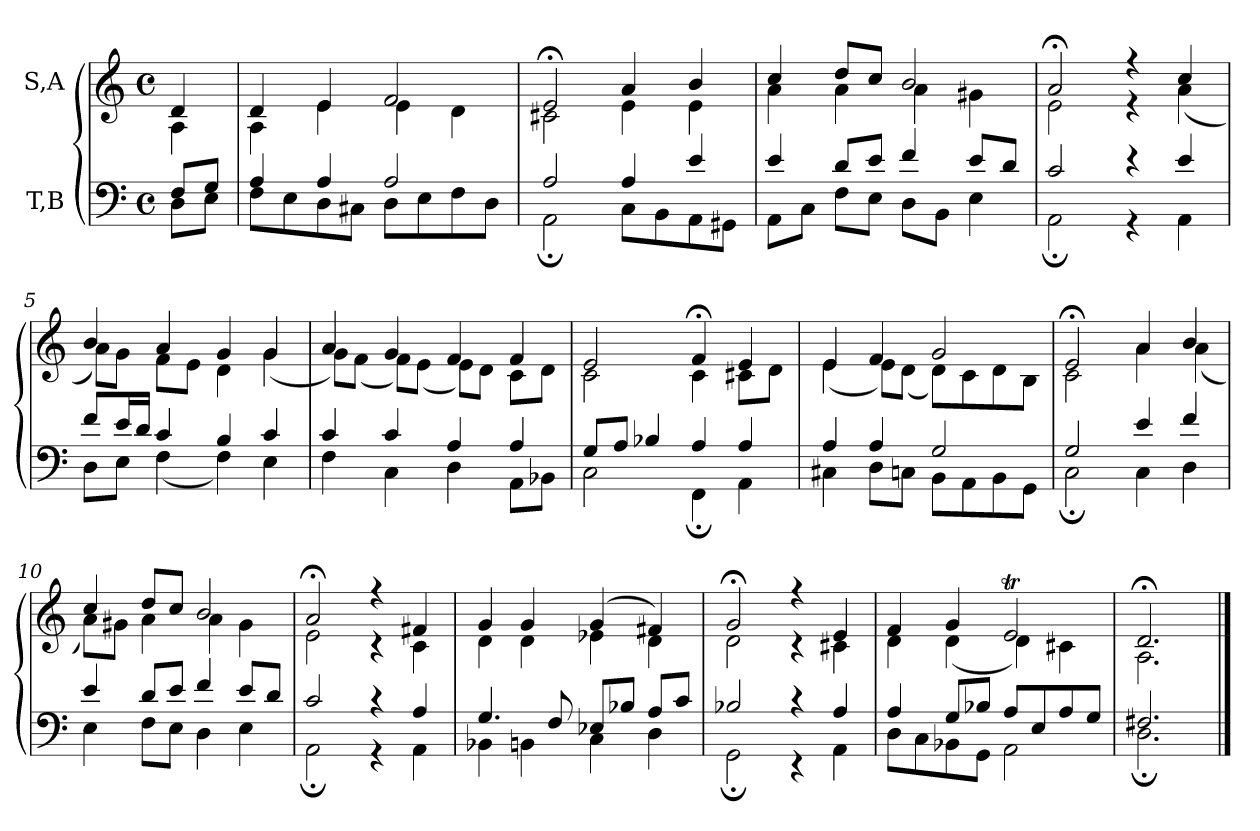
**kern	**kern
*part2	*part1
*staff2	*staff1
*I"T,B	*I"S,A
*clefF4	*clefG2
*k[]	*k[]
*M4/4	*M4/4
*met(c)	*met(c)
=	=
*^	*^
8FL	8DL	4d	4A
8GJ	8EJ	.	.
=1	=1	=1	=1
4A	8FL	4d	4A
.	8E	.	.
4A	8D	4e	4e
.	8C#XJ	.	.
2A	8DL	2f	4e
.	8E	.	.
.	8F	.	4d
.	8DJ	.	.
=2	=2	=2	=2
2A	2AA;	2e;<	2c#X
4A	8CL	4a	4e
.	8BB	.	.
4e	8AA	4b	4e
.	8GG#XJ	.	.
=3	=3	=3	=3
4e	8AAL	4cc	4a
.	8CJ	.	.
8dL	8FL	8ddL	4a
8eJ	8EJ	8ccJ	.
4f	8DL	2b	4a
.	8BBJ	.	.
8eL	4E	.	4g#X
8dJ	.	.	.
=4	=4	=4	=4
2c	2AA;	2a;<	2e
4r	4r	4r	4r
4e	4AA	4cc	(<4a
=5	=5	=5	=5
8fL	8DL	4b	8aL)
16eL	8EJ	.	8gJ
16dJJ	.	.	.
4c	(<4F	4a	8fL
.	.	.	8eJ
4B	4F)	4g	4d
4c	4E	4g	(<4g
=6	=6	=6	=6
4c	4F	4a	8gL)
.	.	.	(<8fJ
4c	4C	4g	8fL)
.	.	.	(<8eJ
4A	4D	4f	8eL)
.	.	.	8dJ
4A	8AAL	4f	8cL
.	8BB-XJ	.	8dJ
=7	=7	=7	=7
8GL	2C	2e	2c
8AJ	.	.	.
4B-X	.	.	.
4A	4FF;	4f;<	4c
4A	4AA	4e	8c#XL
.	.	.	8dJ
=8	=8	=8	=8
4A	4C#X	4e	(<4e
4A	8DL	4f	8eL)
.	8CnJ	.	(<8dJ
2G	8BBL	2g	8dL)
.	8AA	.	8c
.	8BB	.	8d
.	8GGJ	.	8BJ
=9	=9	=9	=9
2G	2C;	2e;<	2c
4e	4C	4a	4a
4f	4D	4b	(<4a
=10	=10	=10	=10
4e	4E	4cc	8aL)
.	.	.	8g#XJ
8dL	8FL	8ddL	4a
8eJ	8EJ	8ccJ	.
4f	4D	2b	4a
8eL	4E	.	4g#
8dJ	.	.	.
=11	=11	=11	=11
2c	2AA;	2a;<	2e
4r	4r	4r	4r
4A	4AA	4f#X	4c
=12	=12	=12	=12
4.G	4BB-X	4g	4d
.	4BBn	4g	4d
8F	.	.	.
8E-XL	4C	(>4g	4e-X
8B-XJ	.	.	.
8AL	4D	4f#X)	4d
8cJ	.	.	.
=13	=13	=13	=13
2B-X	2GG;	2g;<	2d
4r	4r	4r	4r
4A	4AA	4e	4c#X
=14	=14	=14	=14
4A	8DL	4f	4d
.	8C	.	.
8GL	8BB-X	4g	(<4d
8B-XJ	8GGJ	.	.
8AL	2AA	2et	4d)
8E	.	.	.
8A	.	.	4c#X
8GJ	.	.	.
=15	=15	=15	=15
2.F#X	2.D;	2.d;<	2.A
*v	*v	*	*
*	*v	*v
==	==
*-	*-
